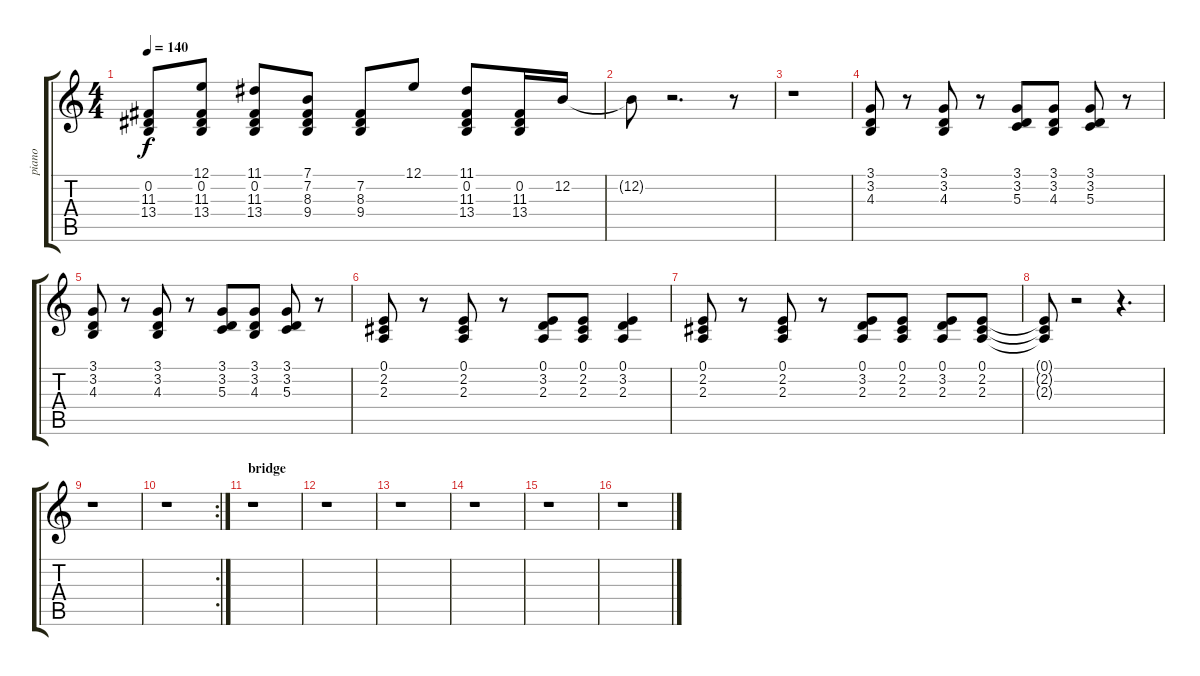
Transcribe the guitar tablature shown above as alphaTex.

\track ("piano" "piano") {instrument honkytonkpiano}
\staff {score tabs}
\tuning (E4 B3 G3 D3 A2 E2) {hide}
\ts (4 4)
\tempo 140
\clef g2
\ks c
(0.2 11.3 13.4).8{dy f} (12.1 0.2 11.3 13.4).8 (11.1 0.2 11.3 13.4).8 (7.1 7.2 8.3 9.4).8 (7.2 8.3 9.4).8 12.1.8 (11.1 0.2 11.3 13.4).8 (0.2 11.3 13.4).16 12.2.16 |
12.2{t}.8 r.2{d} r.8 |
r.1 |
(3.1 3.2 4.3).8 r.8 (3.1 3.2 4.3).8 r.8 (3.1 3.2 5.3).8 (3.1 3.2 4.3).8 (3.1 3.2 5.3).8 r.8 |
(3.1 3.2 4.3).8 r.8 (3.1 3.2 4.3).8 r.8 (3.1 3.2 5.3).8 (3.1 3.2 4.3).8 (3.1 3.2 5.3).8 r.8 |
(0.1 2.2 2.3).8 r.8 (0.1 2.2 2.3).8 r.8 (0.1 3.2 2.3).8 (0.1 2.2 2.3).8 (0.1 3.2 2.3).4 |
(0.1 2.2 2.3).8 r.8 (0.1 2.2 2.3).8 r.8 (0.1 3.2 2.3).8 (0.1 2.2 2.3).8 (0.1 3.2 2.3).8 (0.1 2.2 2.3).8 |
(0.1{t} 2.2{t} 2.3{t}).8 r.2 r.4{d} |
r.1 |
\rc 2
r.1 |
\section ("" "bridge")
r.1 |
r.1 |
r.1 |
r.1 |
r.1 |
r.1
